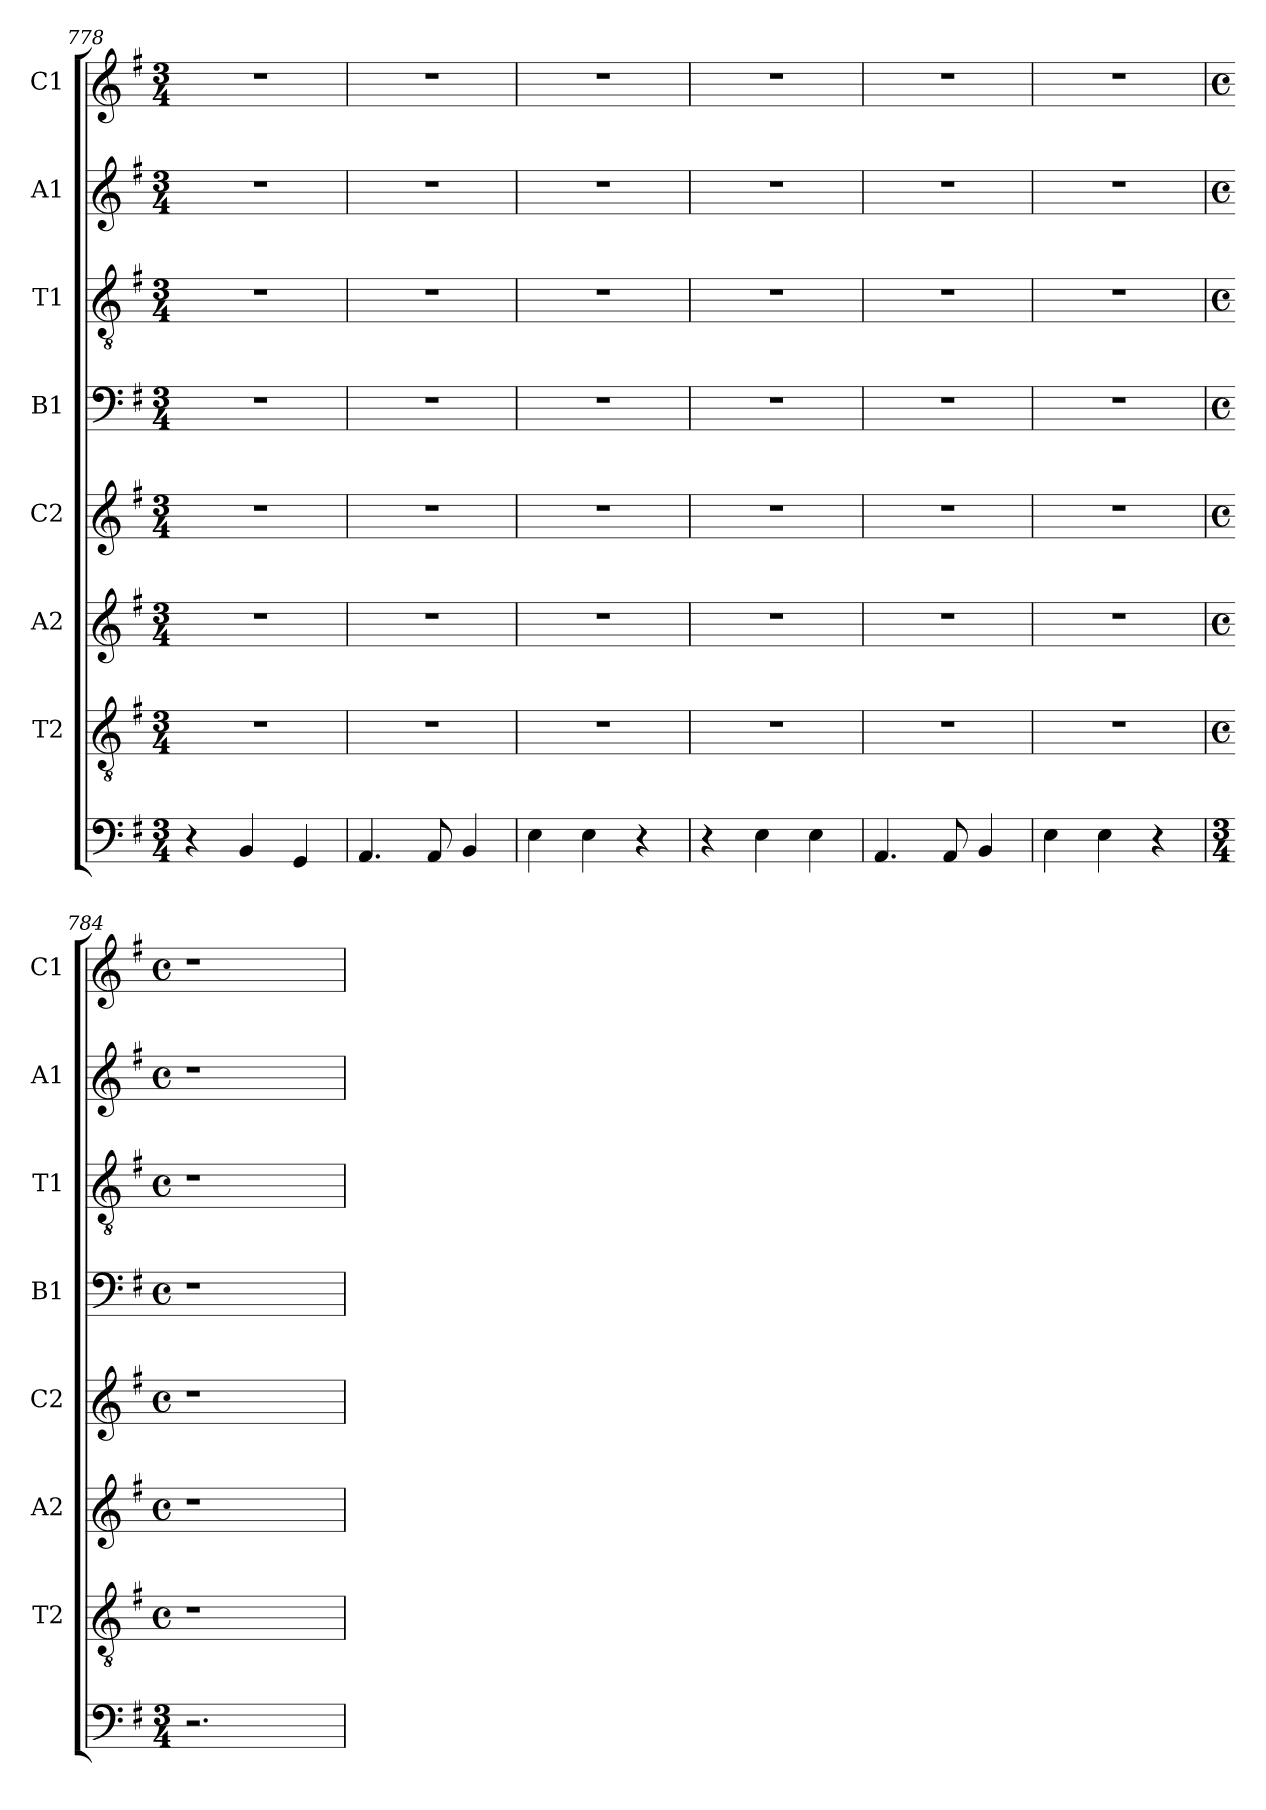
**kern	**kern	**kern	**kern	**kern	**kern	**kern	**kern
*part8	*part7	*part6	*part5	*part4	*part3	*part2	*part1
*staff8	*staff7	*staff6	*staff5	*staff4	*staff3	*staff2	*staff1
*	*I"T2	*I"A2	*I"C2	*I"B1	*I"T1	*I"A1	*I"C1
*	*I'T2	*I'A2	*I'C2	*I'B1	*I'T1	*I'A1	*I'C1
*clefF4	*clefGv2	*clefG2	*clefG2	*clefF4	*clefGv2	*clefG2	*clefG2
*k[f#]	*k[f#]	*k[f#]	*k[f#]	*k[f#]	*k[f#]	*k[f#]	*k[f#]
*G:	*G:	*G:	*G:	*G:	*G:	*G:	*G:
*M3/4	*M3/4	*M3/4	*M3/4	*M3/4	*M3/4	*M3/4	*M3/4
=778	=778	=778	=778	=778	=778	=778	=778
4r	2.r	2.r	2.r	2.r	2.r	2.r	2.r
4BB/	.	.	.	.	.	.	.
4GG/	.	.	.	.	.	.	.
=779	=779	=779	=779	=779	=779	=779	=779
4.AA/	2.r	2.r	2.r	2.r	2.r	2.r	2.r
8AA/	.	.	.	.	.	.	.
4BB/	.	.	.	.	.	.	.
=780	=780	=780	=780	=780	=780	=780	=780
4E\	2.r	2.r	2.r	2.r	2.r	2.r	2.r
4E\	.	.	.	.	.	.	.
4r	.	.	.	.	.	.	.
=781	=781	=781	=781	=781	=781	=781	=781
4r	2.r	2.r	2.r	2.r	2.r	2.r	2.r
4E\	.	.	.	.	.	.	.
4E\	.	.	.	.	.	.	.
!!LO:LB:g=z
=782	=782	=782	=782	=782	=782	=782	=782
4.AA/	2.r	2.r	2.r	2.r	2.r	2.r	2.r
8AA/	.	.	.	.	.	.	.
4BB/	.	.	.	.	.	.	.
=783	=783	=783	=783	=783	=783	=783	=783
4E\	2.r	2.r	2.r	2.r	2.r	2.r	2.r
4E\	.	.	.	.	.	.	.
4r	.	.	.	.	.	.	.
=784	=784	=784	=784	=784	=784	=784	=784
*M3/4	*M4/4	*M4/4	*M4/4	*M4/4	*M4/4	*M4/4	*M4/4
*	*met(c)	*met(c)	*met(c)	*met(c)	*met(c)	*met(c)	*met(c)
2.r	1r	1r	1r	1r	1r	1r	1r
4ryy	.	.	.	.	.	.	.
=	=	=	=	=	=	=	=
*-	*-	*-	*-	*-	*-	*-	*-
